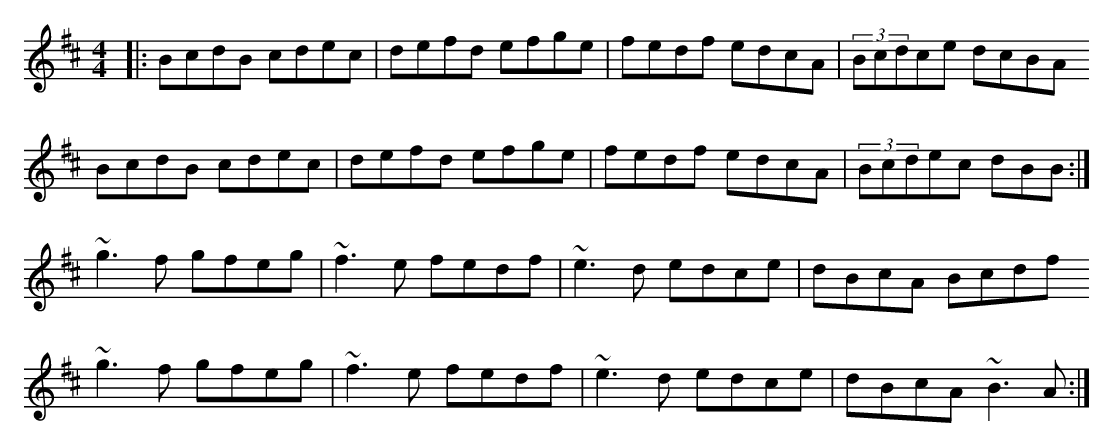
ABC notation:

X:1
M:4/4
K:Bmin
|:BcdB cdec|defd efge|fedf edcA|(3Bcdce dcBA
BcdB cdec|defd efge|fedf edcA|(3Bcdec dBB:|
~g3f gfeg|~f3e fedf|~e3d edce|dBcA Bcdf
~g3f gfeg|~f3e fedf|~e3d edce|dBcA ~B3A:|
